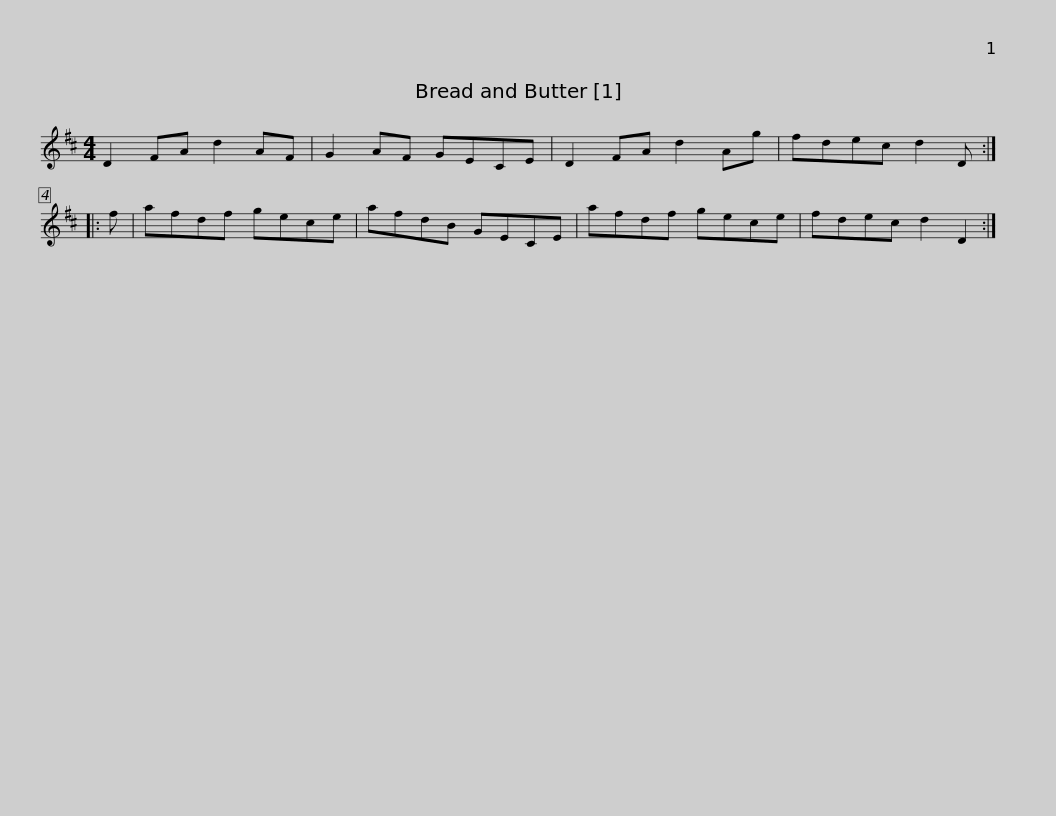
X:1
L:1/8
M:4/4
I:linebreak $
K:D
V:1 treble
V:1
 D2 FA d2 AF | G2 AF GECE | D2 FA d2 Ag | fdec d2 D :: f | %5
 afdf gece | afdB GECE |$ afdf gece | fdec d2 D2 :| %9
